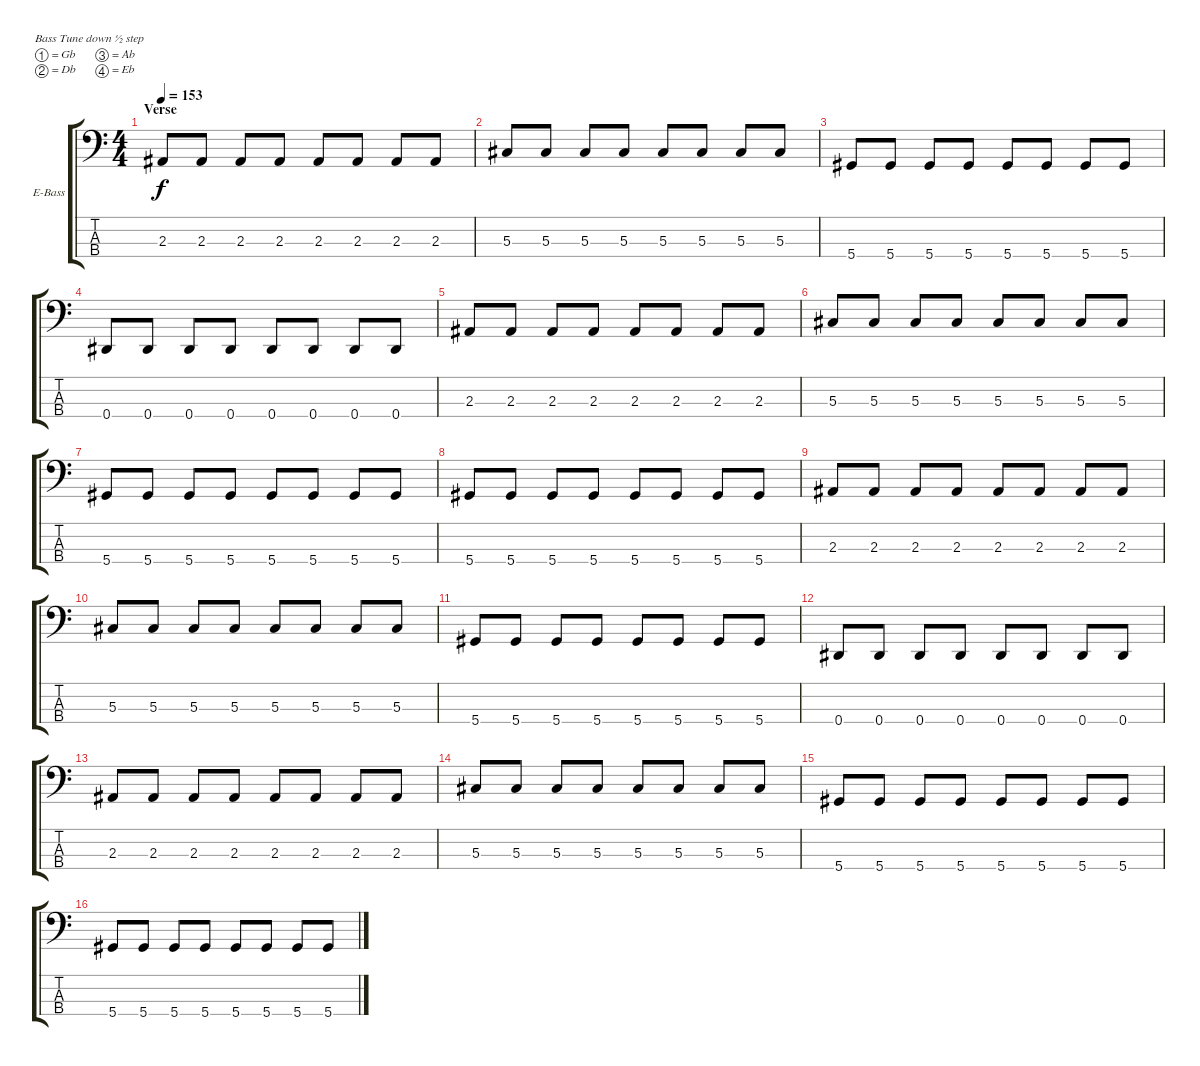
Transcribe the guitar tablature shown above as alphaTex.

\bracketExtendMode groupsimilarinstruments
\firstSystemTrackNameOrientation horizontal
\otherSystemsTrackNameOrientation horizontal
\track ("Bass" "E-Bass") {instrument electricbasspick}
\staff {score tabs}
\tuning (Gb2 Db2 Ab1 Eb1)
\ts (4 4)
\section ("" "Verse")
\tempo 153
\clef f4
\ks c
2.3.8{dy f} 2.3.8 2.3.8 2.3.8 2.3.8 2.3.8 2.3.8 2.3.8 |
5.3.8 5.3.8 5.3.8 5.3.8 5.3.8 5.3.8 5.3.8 5.3.8 |
5.4.8 5.4.8 5.4.8 5.4.8 5.4.8 5.4.8 5.4.8 5.4.8 |
0.4.8 0.4.8 0.4.8 0.4.8 0.4.8 0.4.8 0.4.8 0.4.8 |
2.3.8 2.3.8 2.3.8 2.3.8 2.3.8 2.3.8 2.3.8 2.3.8 |
5.3.8 5.3.8 5.3.8 5.3.8 5.3.8 5.3.8 5.3.8 5.3.8 |
5.4.8 5.4.8 5.4.8 5.4.8 5.4.8 5.4.8 5.4.8 5.4.8 |
5.4.8 5.4.8 5.4.8 5.4.8 5.4.8 5.4.8 5.4.8 5.4.8 |
2.3.8 2.3.8 2.3.8 2.3.8 2.3.8 2.3.8 2.3.8 2.3.8 |
5.3.8 5.3.8 5.3.8 5.3.8 5.3.8 5.3.8 5.3.8 5.3.8 |
5.4.8 5.4.8 5.4.8 5.4.8 5.4.8 5.4.8 5.4.8 5.4.8 |
0.4.8 0.4.8 0.4.8 0.4.8 0.4.8 0.4.8 0.4.8 0.4.8 |
2.3.8 2.3.8 2.3.8 2.3.8 2.3.8 2.3.8 2.3.8 2.3.8 |
5.3.8 5.3.8 5.3.8 5.3.8 5.3.8 5.3.8 5.3.8 5.3.8 |
5.4.8 5.4.8 5.4.8 5.4.8 5.4.8 5.4.8 5.4.8 5.4.8 |
5.4.8 5.4.8 5.4.8 5.4.8 5.4.8 5.4.8 5.4.8 5.4.8
